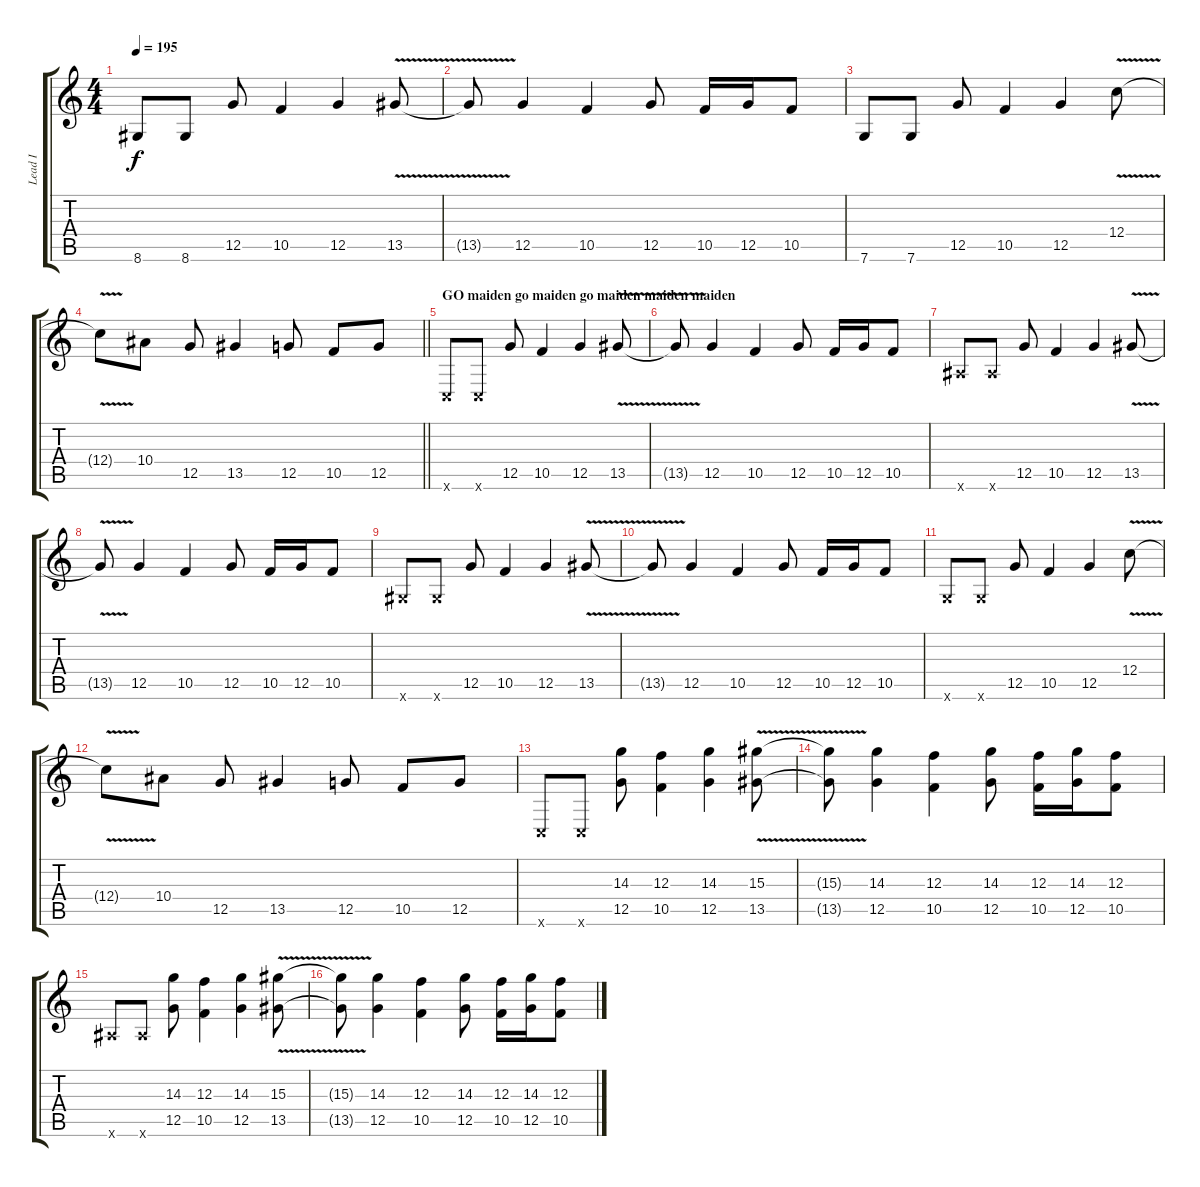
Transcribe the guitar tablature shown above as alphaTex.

\track ("Lead I" "Lead I") {instrument distortionguitar}
\staff {score tabs}
\tuning (D4 A3 F3 C3 G2 C2) {hide}
\ts (4 4)
\tempo 195
\clef g2
\ks c
8.6.8{dy f} 8.6.8 12.5.8 10.5.4 12.5.4 13.5{v}.8 |
13.5{t}.8 12.5.4 10.5.4 12.5.8 10.5.16 12.5.16 10.5.8 |
7.6.8 7.6.8 12.5.8 10.5.4 12.5.4 12.4{v}.8 |
\barLineRight lightlight
12.4{t}.8 10.4.8 12.5.8 13.5.4 12.5.8 10.5.8 12.5.8 |
\section ("" "GO maiden go maiden go maiden maiden maiden")
0.6{x}.8 0.6{x}.8 12.5.8 10.5.4 12.5.4 13.5{v}.8 |
13.5{t}.8 12.5.4 10.5.4 12.5.8 10.5.16 12.5.16 10.5.8 |
10.6{x}.8 10.6{x}.8 12.5.8 10.5.4 12.5.4 13.5{v}.8 |
13.5{t}.8 12.5.4 10.5.4 12.5.8 10.5.16 12.5.16 10.5.8 |
8.6{x}.8 8.6{x}.8 12.5.8 10.5.4 12.5.4 13.5{v}.8 |
13.5{t}.8 12.5.4 10.5.4 12.5.8 10.5.16 12.5.16 10.5.8 |
7.6{x}.8 7.6{x}.8 12.5.8 10.5.4 12.5.4 12.4{v}.8 |
12.4{t}.8 10.4.8 12.5.8 13.5.4 12.5.8 10.5.8 12.5.8 |
0.6{x}.8 0.6{x}.8 (14.3 12.5).8 (12.3 10.5).4 (14.3 12.5).4 (15.3{v} 13.5{v}).8 |
(15.3{t} 13.5{t}).8 (14.3 12.5).4 (12.3 10.5).4 (14.3 12.5).8 (12.3 10.5).16 (14.3 12.5).16 (12.3 10.5).8 |
10.6{x}.8 10.6{x}.8 (14.3 12.5).8 (12.3 10.5).4 (14.3 12.5).4 (15.3{v} 13.5{v}).8 |
(15.3{t} 13.5{t}).8 (14.3 12.5).4 (12.3 10.5).4 (14.3 12.5).8 (12.3 10.5).16 (14.3 12.5).16 (12.3 10.5).8
